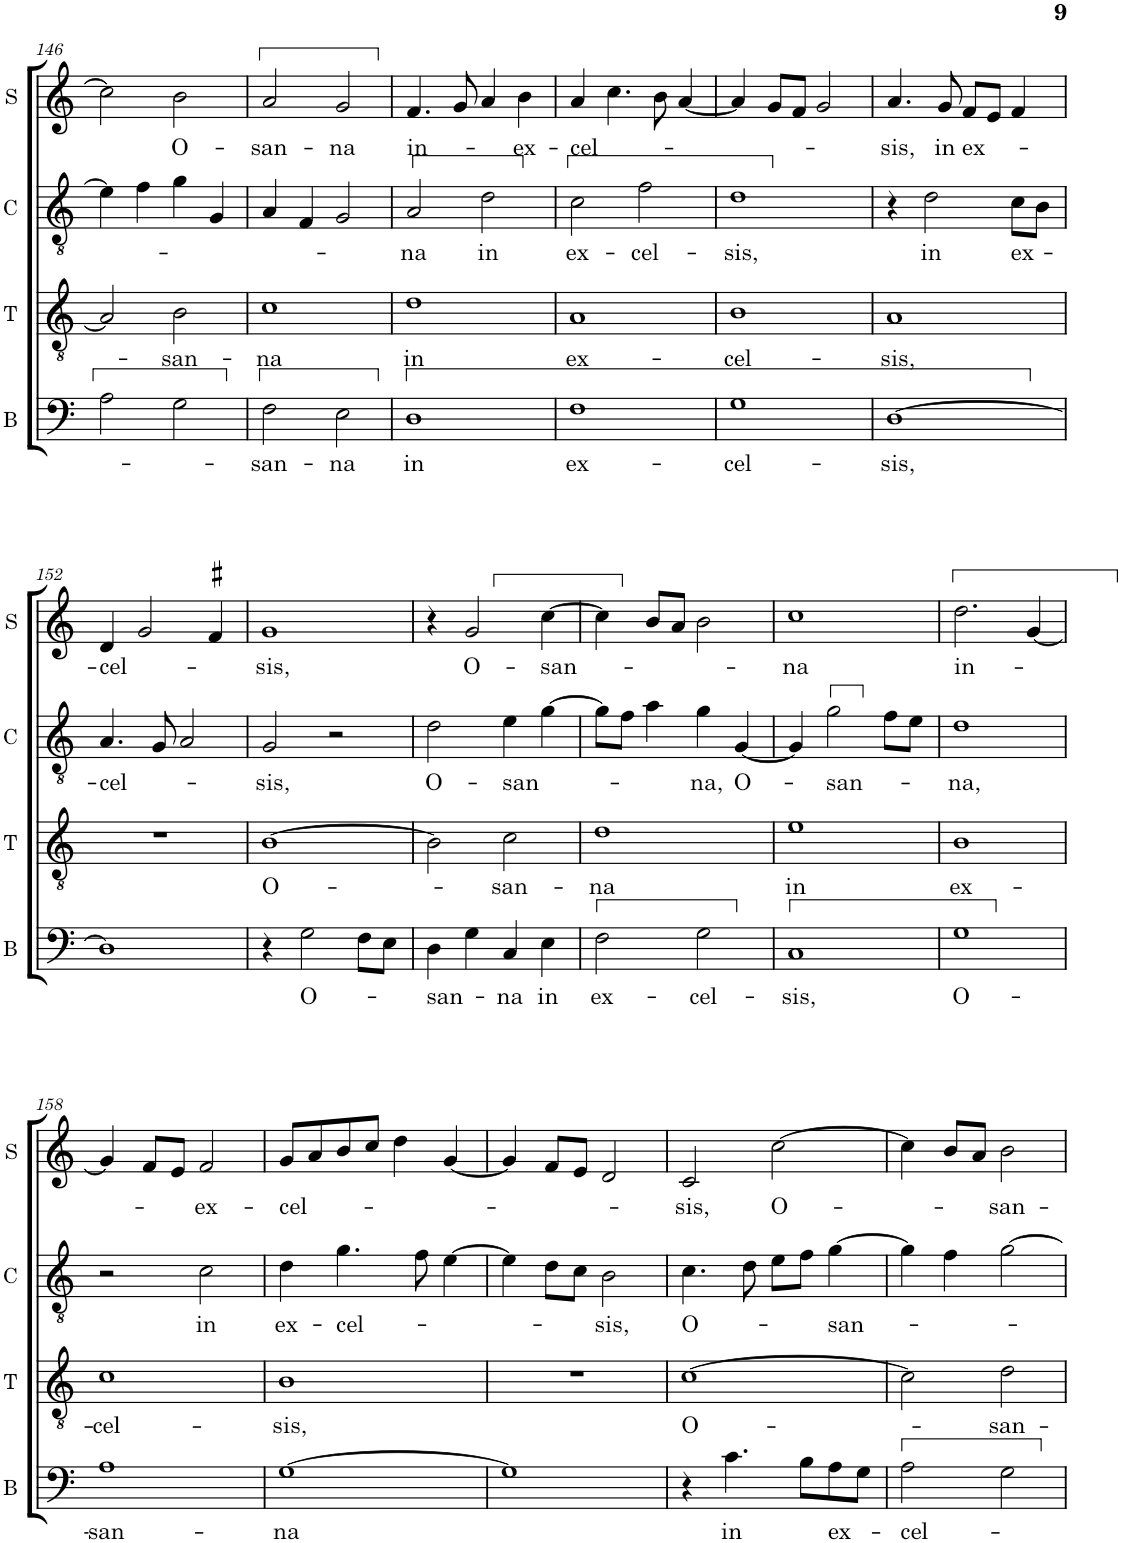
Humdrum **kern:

**kern	**text	**kern	**text	**kern	**text	**kern	**text
*part4	*part4	*part3	*part3	*part2	*part2	*part1	*part1
*staff4	*staff4	*staff3	*staff3	*staff2	*staff2	*staff1	*staff1
*I"B	*	*I"T	*	*I"C	*	*I"S	*
*I'B	*	*I'T	*	*I'C	*	*I'S	*
!!LO:PB:g=z
*clefF4	*	*clefGv2	*	*clefGv2	*	*clefG2	*
*	*	*	*	*Trd4c7	*	*	*
*k[]	*	*k[]	*	*k[]	*	*k[]	*
*M2/2	*	*M2/2	*	*M2/2	*	*M2/2	*
*met(c|)	*	*met(c|)	*	*met(c|)	*	*met(c|)	*
=146	=146	=146	=146	=146	=146	=146	=146
2A\	.	2A/]	.	4e\]	.	2cc\]	.
.	.	.	.	4f\	.	.	.
!	!	!	!LO:LY:b	!	!	!	!LO:LY:b
2G\	.	2B\	-san-	4g\	.	2b\	O-
.	.	.	.	4G/	.	.	.
=147	=147	=147	=147	=147	=147	=147	=147
!	!LO:LY:b	!	!LO:LY:b	!	!	!	!LO:LY:b
2F\	-san-	1c	-na	4A/	.	2a/	-san-
.	.	.	.	4F/	.	.	.
!	!LO:LY:b	!	!	!	!	!	!LO:LY:b
2E\	-na	.	.	2G/	.	2g/	-na
=148	=148	=148	=148	=148	=148	=148	=148
!	!LO:LY:b	!	!LO:LY:b	!	!LO:LY:b	!	!LO:LY:b
1D	in	1d	in	2A/	-na	4.f/	in-
.	.	.	.	.	.	8g/	.
!	!	!	!	!	!LO:LY:b	!	!
.	.	.	.	2d\	in	4a/	.
!	!	!	!	!	!	!	!LO:LY:b
.	.	.	.	.	.	4b\	-ex-
=149	=149	=149	=149	=149	=149	=149	=149
!	!LO:LY:b	!	!LO:LY:b	!	!LO:LY:b	!	!LO:LY:b
1F	ex-	1A	ex-	2c\	ex-	4a/	-cel-
.	.	.	.	.	.	4.cc\	.
!	!	!	!	!	!LO:LY:b	!	!
.	.	.	.	2f\	-cel-	.	.
.	.	.	.	.	.	8b\	.
.	.	.	.	.	.	[4a/	.
=150	=150	=150	=150	=150	=150	=150	=150
!	!LO:LY:b	!	!LO:LY:b	!	!LO:LY:b	!	!
1G	-cel-	1B	-cel-	1d	-sis,	4a/]	.
.	.	.	.	.	.	8g/L	.
.	.	.	.	.	.	8f/J	.
.	.	.	.	.	.	2g/	.
=151	=151	=151	=151	=151	=151	=151	=151
!	!LO:LY:b	!	!LO:LY:b	!	!	!	!LO:LY:b
[1D	-sis,	1A	-sis,	4r	.	4.a/	-sis,
!	!	!	!	!	!LO:LY:b	!	!
.	.	.	.	2d\	in	.	.
!	!	!	!	!	!	!	!LO:LY:b
.	.	.	.	.	.	8g/	in
!	!	!	!	!	!	!	!LO:LY:b
.	.	.	.	.	.	8f/L	ex-
.	.	.	.	.	.	8e/J	.
!	!	!	!	!	!LO:LY:b	!	!
.	.	.	.	8c\L	ex-	4f/	.
.	.	.	.	8B\J	.	.	.
!!LO:LB:g=z
=152	=152	=152	=152	=152	=152	=152	=152
!	!	!	!	!	!LO:LY:b	!	!LO:LY:b
1D]	.	1r	.	4.A/	-cel-	4d/	-cel-
.	.	.	.	.	.	2g/	.
.	.	.	.	8G/	.	.	.
.	.	.	.	2A/	.	.	.
.	.	.	.	.	.	4f#X/	.
=153	=153	=153	=153	=153	=153	=153	=153
!	!	!	!LO:LY:b	!	!LO:LY:b	!	!LO:LY:b
4r	.	[1B	O-	2G/	-sis,	1g	-sis,
!	!LO:LY:b	!	!	!	!	!	!
2G\	O-	.	.	.	.	.	.
.	.	.	.	2r	.	.	.
8F\L	.	.	.	.	.	.	.
8E\J	.	.	.	.	.	.	.
=154	=154	=154	=154	=154	=154	=154	=154
!	!LO:LY:b	!	!	!	!LO:LY:b	!	!
4D\	-san-	2B\]	.	2d\	O-	4r	.
!	!	!	!	!	!	!	!LO:LY:b
4G\	.	.	.	.	.	2g/	O-
!	!LO:LY:b	!	!LO:LY:b	!	!LO:LY:b	!	!
4C/	-na	2c\	-san-	4e\	-san-	.	.
!	!LO:LY:b	!	!	!	!	!	!LO:LY:b
4E\	in	.	.	[4g\	.	[4cc\	-san-
=155	=155	=155	=155	=155	=155	=155	=155
!	!LO:LY:b	!	!LO:LY:b	!	!	!	!
2F\	ex-	1d	-na	8g\L]	.	4cc\]	.
.	.	.	.	8f\J	.	.	.
.	.	.	.	4a\	.	8b/L	.
.	.	.	.	.	.	8a/J	.
!	!LO:LY:b	!	!	!	!LO:LY:b	!	!
2G\	-cel-	.	.	4g\	-na,	2b\	.
!	!	!	!	!	!LO:LY:b	!	!
.	.	.	.	[4G/	O-	.	.
=156	=156	=156	=156	=156	=156	=156	=156
!	!LO:LY:b	!	!LO:LY:b	!	!	!	!LO:LY:b
1C	-sis,	1e	in	4G/]	.	1cc	-na
!	!	!	!	!	!LO:LY:b	!	!
.	.	.	.	2g\	-san-	.	.
.	.	.	.	8f\L	.	.	.
.	.	.	.	8e\J	.	.	.
=157	=157	=157	=157	=157	=157	=157	=157
!	!LO:LY:b	!	!LO:LY:b	!	!LO:LY:b	!	!LO:LY:b
1G	O-	1B	ex-	1d	-na,	2.dd\	in-
.	.	.	.	.	.	[4g/	.
!!LO:LB:g=z
=158	=158	=158	=158	=158	=158	=158	=158
!	!LO:LY:b	!	!LO:LY:b	!	!	!	!
1A	-san-	1c	-cel-	2r	.	4g/]	.
.	.	.	.	.	.	8f/L	.
.	.	.	.	.	.	8e/J	.
!	!	!	!	!	!LO:LY:b	!	!LO:LY:b
.	.	.	.	2c\	in	2f/	-ex-
=159	=159	=159	=159	=159	=159	=159	=159
!	!LO:LY:b	!	!LO:LY:b	!	!LO:LY:b	!	!LO:LY:b
[1G	-na	1B	-sis,	4d\	ex-	8g/L	-cel-
.	.	.	.	.	.	8a/	.
!	!	!	!	!	!LO:LY:b	!	!
.	.	.	.	4.g\	-cel-	8b/	.
.	.	.	.	.	.	8cc/J	.
.	.	.	.	.	.	4dd\	.
.	.	.	.	8f\	.	.	.
.	.	.	.	[4e\	.	[4g/	.
=160	=160	=160	=160	=160	=160	=160	=160
1G]	.	1r	.	4e\]	.	4g/]	.
.	.	.	.	8d\L	.	8f/L	.
.	.	.	.	8c\J	.	8e/J	.
!	!	!	!	!	!LO:LY:b	!	!
.	.	.	.	2B\	-sis,	2d/	.
=161	=161	=161	=161	=161	=161	=161	=161
!	!	!	!LO:LY:b	!	!LO:LY:b	!	!LO:LY:b
4r	.	[1c	O-	4.c\	O-	2c/	-sis,
!	!LO:LY:b	!	!	!	!	!	!
4.c\	in	.	.	.	.	.	.
.	.	.	.	8d\	.	.	.
!	!	!	!	!	!	!	!LO:LY:b
.	.	.	.	8e\L	.	[2cc\	O-
8B\L	.	.	.	8f\J	.	.	.
!	!LO:LY:b	!	!	!	!LO:LY:b	!	!
8A\	ex-	.	.	[4g\	-san-	.	.
8G\J	.	.	.	.	.	.	.
=162	=162	=162	=162	=162	=162	=162	=162
!	!LO:LY:b	!	!	!	!	!	!
2A\	-cel-	2c\]	.	4g\]	.	4cc\]	.
.	.	.	.	4f\	.	8b/L	.
.	.	.	.	.	.	8a/J	.
!	!	!	!LO:LY:b	!	!	!	!LO:LY:b
2G\	.	2d\	-san-	[2g\	.	2b\	-san-
=	=	=	=	=	=	=	=
*-	*-	*-	*-	*-	*-	*-	*-
